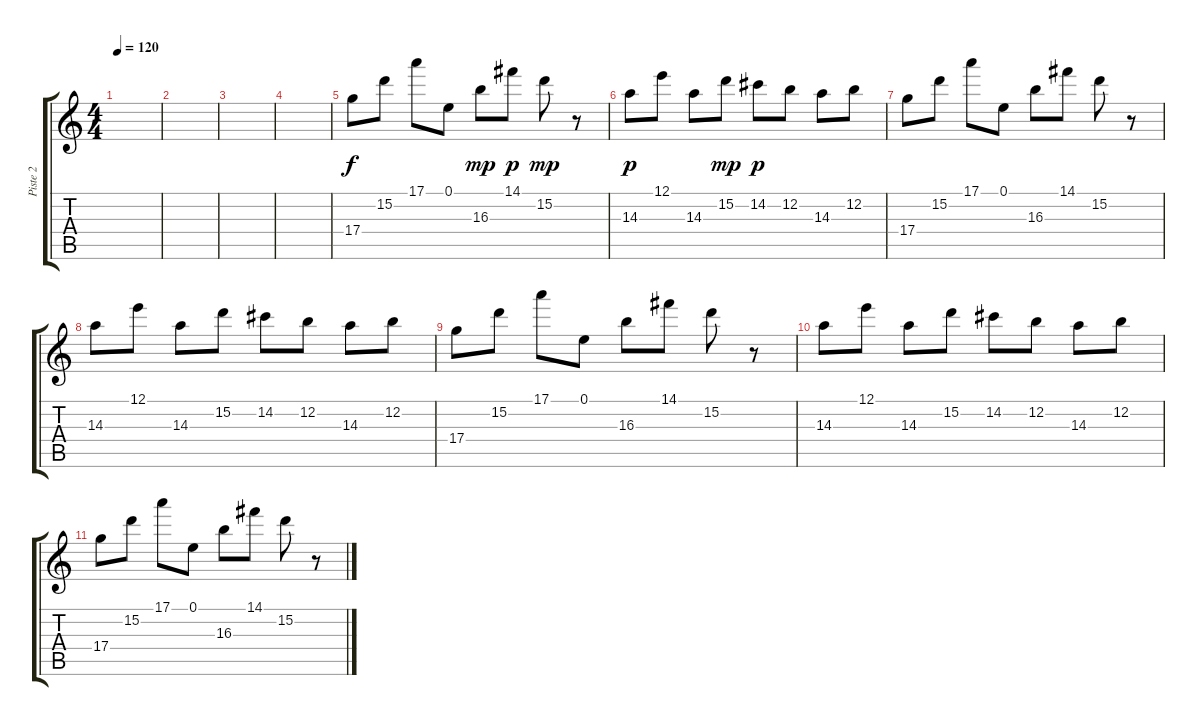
\track ("Piste 2" "Piste 2") {instrument acousticguitarnylon}
\staff {score tabs}
\tuning (E4 B3 G3 D3 A2 E2) {hide}
\ts (4 4)
\tempo 120
\clef g2
\ks c
|
|
|
|
17.4.8 15.2.8 17.1.8 0.1.8 16.3.8{dy mp} 14.1.8{dy p} 15.2.8{dy mp} r.8 |
14.3.8{dy p} 12.1.8 14.3.8 15.2.8{dy mp} 14.2.8{dy p} 12.2.8 14.3.8 12.2.8 |
17.4.8 15.2.8 17.1.8 0.1.8 16.3.8 14.1.8 15.2.8 r.8 |
14.3.8 12.1.8 14.3.8 15.2.8 14.2.8 12.2.8 14.3.8 12.2.8 |
17.4.8 15.2.8 17.1.8 0.1.8 16.3.8 14.1.8 15.2.8 r.8 |
14.3.8 12.1.8 14.3.8 15.2.8 14.2.8 12.2.8 14.3.8 12.2.8 |
17.4.8 15.2.8 17.1.8 0.1.8 16.3.8 14.1.8 15.2.8 r.8
